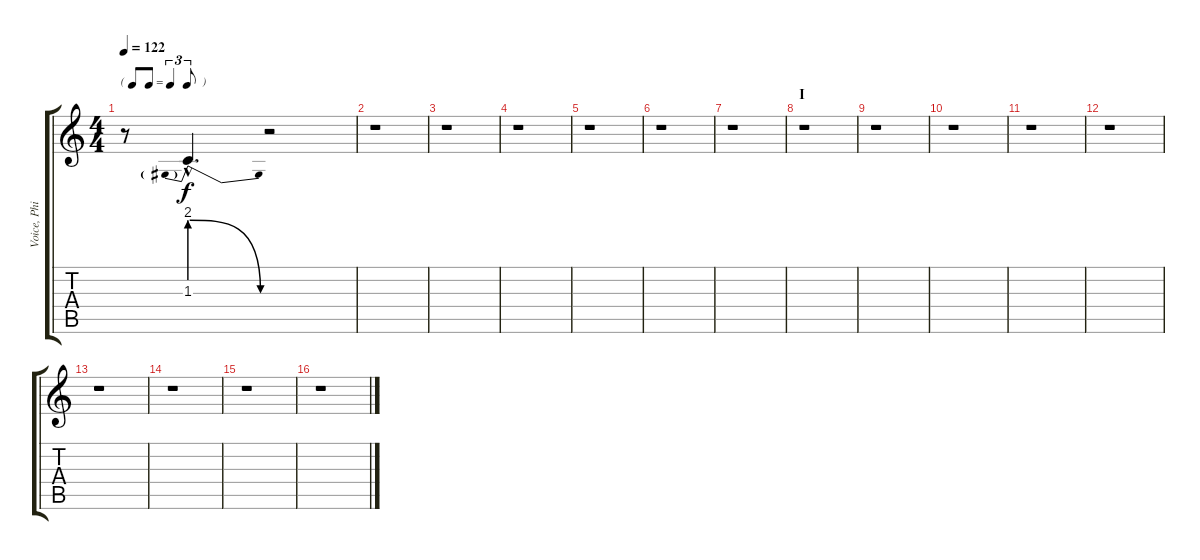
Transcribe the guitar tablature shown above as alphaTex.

\track ("Voice, Phill" "Voice, Phi") {instrument lead2sawtooth}
\staff {score tabs}
\tuning (E4 B3 G3 D3 A2 E2) {hide}
\ts (4 4)
\tf triplet8th
\tempo 122
\clef g2
\ks c
r.8{dy f} 1.3{be (prebendrelease 0 8 60 0) hac}.4{d} r.2 |
r.1 |
r.1 |
r.1 |
r.1 |
r.1 |
r.1 |
\section ("" "I")
r.1 |
r.1 |
r.1 |
r.1 |
r.1 |
r.1 |
r.1 |
r.1 |
r.1
